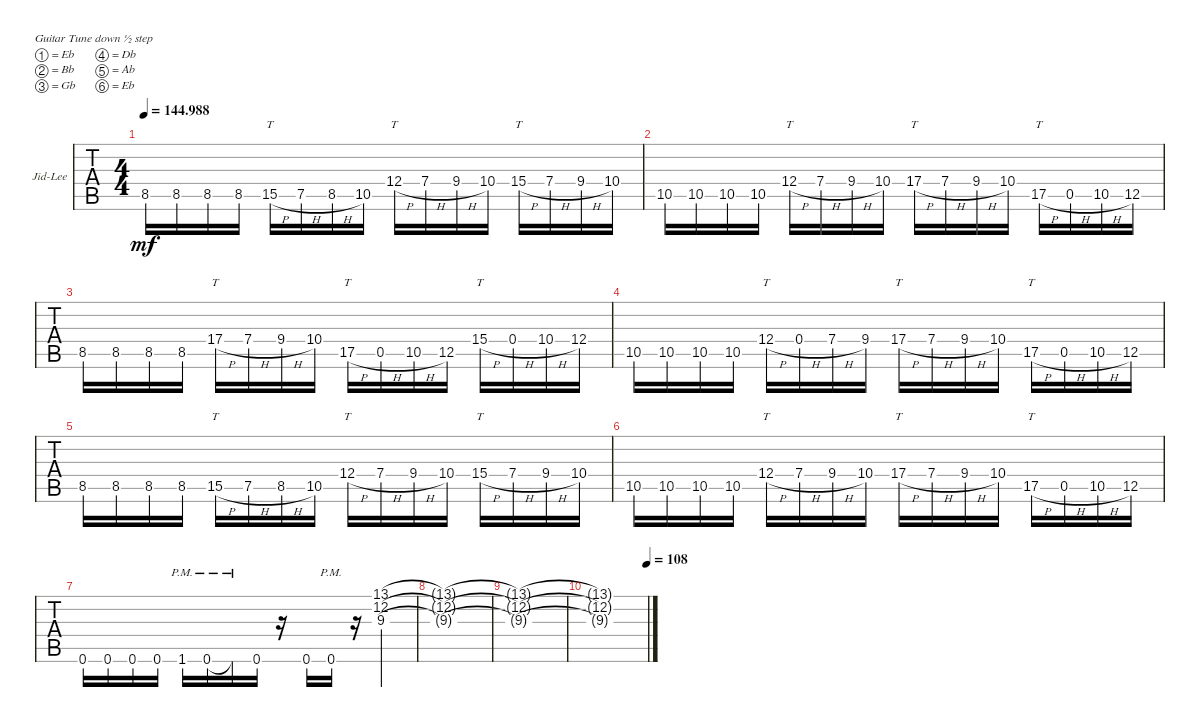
\defaultSystemsLayout 4
\bracketExtendMode groupsimilarinstruments
\firstSystemTrackNameOrientation horizontal
\otherSystemsTrackNameOrientation horizontal
\track ("Jid-Lee" "Jid-Lee") {instrument distortionguitar}
\staff {tabs}
\tuning (Eb4 Bb3 Gb3 Db3 Ab2 Eb2)
\ts (4 4)
\tempo
144.988
\accidentals auto
\clef g2
\ottava regular
\simile none
\ks c
8.5.16{dy mf} 8.5.16 8.5.16 8.5.16 15.5{h}.16{tt} 7.5{h}.16 8.5{h}.16 10.5.16 12.4{h}.16{tt} 7.4{h}.16 9.4{h}.16 10.4.16 15.4{h}.16{tt} 7.4{h}.16 9.4{h}.16 10.4.16 |
10.5.16 10.5.16 10.5.16 10.5.16 12.4{h}.16{tt} 7.4{h}.16 9.4{h}.16 10.4.16 17.4{h}.16{tt} 7.4{h}.16 9.4{h}.16 10.4.16 17.5{h}.16{tt} 0.5{h}.16 10.5{h}.16 12.5.16 |
8.5.16 8.5.16 8.5.16 8.5.16 17.4{h}.16{tt} 7.4{h}.16 9.4{h}.16 10.4.16 17.5{h}.16{tt} 0.5{h}.16 10.5{h}.16 12.5.16 15.4{h}.16{tt} 0.4{h}.16 10.4{h}.16 12.4.16 |
10.5.16 10.5.16 10.5.16 10.5.16 12.4{h}.16{tt} 0.4{h}.16 7.4{h}.16 9.4.16 17.4{h}.16{tt} 7.4{h}.16 9.4{h}.16 10.4.16 17.5{h}.16{tt} 0.5{h}.16 10.5{h}.16 12.5.16 |
8.5.16 8.5.16 8.5.16 8.5.16 15.5{h}.16{tt} 7.5{h}.16 8.5{h}.16 10.5.16 12.4{h}.16{tt} 7.4{h}.16 9.4{h}.16 10.4.16 15.4{h}.16{tt} 7.4{h}.16 9.4{h}.16 10.4.16 |
10.5.16 10.5.16 10.5.16 10.5.16 12.4{h}.16{tt} 7.4{h}.16 9.4{h}.16 10.4.16 17.4{h}.16{tt} 7.4{h}.16 9.4{h}.16 10.4.16 17.5{h}.16{tt} 0.5{h}.16 10.5{h}.16 12.5.16 |
0.6.16 0.6.16 0.6.16 0.6.16 1.6{pm}.16 0.6{pm}.16 0.6{pm t}.16 0.6.16 r.16 0.6.16 0.6{pm}.16 r.16 (9.3 12.2 13.1).4 |
(9.3{t} 12.2{t} 13.1{t}).1 |
(9.3{t} 12.2{t} 13.1{t}).1 |
\tempo (108 1)
(9.3{t} 12.2{t} 13.1{t}).1
